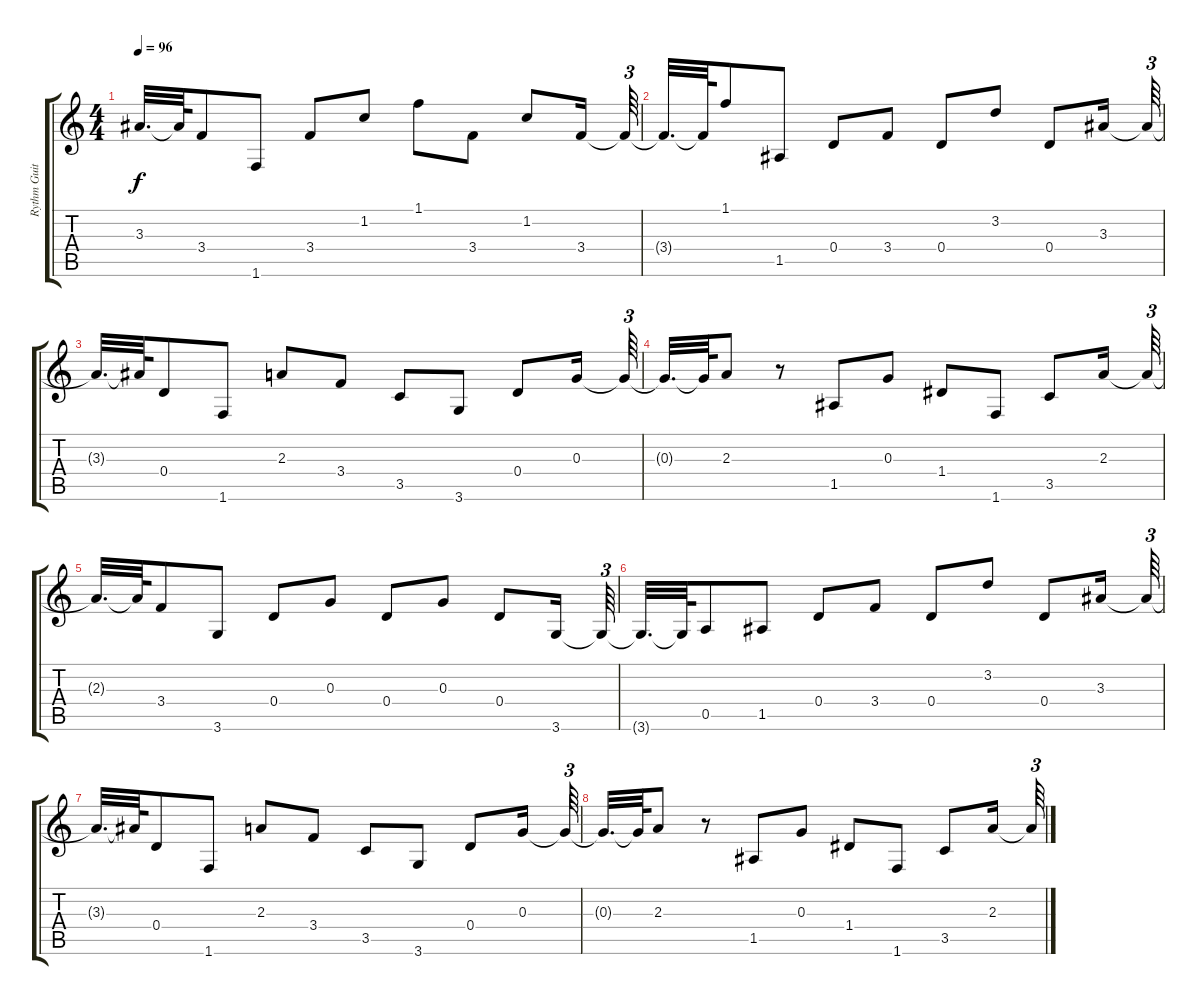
\track ("Rythm Guitar" "Rythm Guit") {instrument acousticguitarsteel}
\staff {score tabs}
\tuning (E4 B3 G3 D3 A2 E2) {hide}
\ts (4 4)
\tempo 96
\clef g2
\ks c
3.3{t}.32{d dy f} 3.3{t}.64 3.4.8 1.6.8 3.4.8 1.2.8 1.1.8 3.4.8 1.2.8 3.4.16 3.4{t}.64{tu (3 2)} |
3.4{t}.32{d} 3.4{t}.64 1.1.8 1.5.8 0.4.8 3.4.8 0.4.8 3.2.8 0.4.8 3.3.16 3.3{t}.64{tu (3 2)} |
3.3{t}.32{d} 3.3{t}.64 0.4.8 1.6.8 2.3.8 3.4.8 3.5.8 3.6.8 0.4.8 0.3.16 0.3{t}.64{tu (3 2)} |
0.3{t}.32{d} 0.3{t}.64 2.3.8 r.8 1.5.8 0.3.8 1.4.8 1.6.8 3.5.8 2.3.16 2.3{t}.64{tu (3 2)} |
2.3{t}.32{d} 2.3{t}.64 3.4.8 3.6.8 0.4.8 0.3.8 0.4.8 0.3.8 0.4.8 3.6.16 3.6{t}.64{tu (3 2)} |
3.6{t}.32{d} 3.6{t}.64 0.5.8 1.5.8 0.4.8 3.4.8 0.4.8 3.2.8 0.4.8 3.3.16 3.3{t}.64{tu (3 2)} |
3.3{t}.32{d} 3.3{t}.64 0.4.8 1.6.8 2.3.8 3.4.8 3.5.8 3.6.8 0.4.8 0.3.16 0.3{t}.64{tu (3 2)} |
0.3{t}.32{d} 0.3{t}.64 2.3.8 r.8 1.5.8 0.3.8 1.4.8 1.6.8 3.5.8 2.3.16 2.3{t}.64{tu (3 2)}
